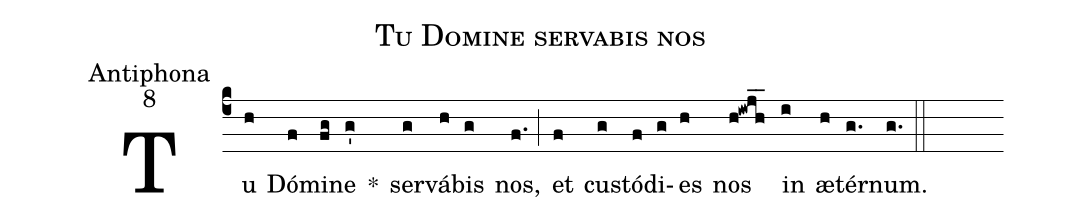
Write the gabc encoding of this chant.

name:Tu Domine servabis nos;
office-part:Antiphona;
mode:8;
%%
(c4) Tu(h) Dó(f)mi(fg)ne(g') *() ser(g)vá(h)bis(g) nos,(f.) (;) et(f) cu(g)stó(f)di(g)es(h) nos(h!iwjh__) in(i) æ(h)tér(g.)num.(g.) (::)
